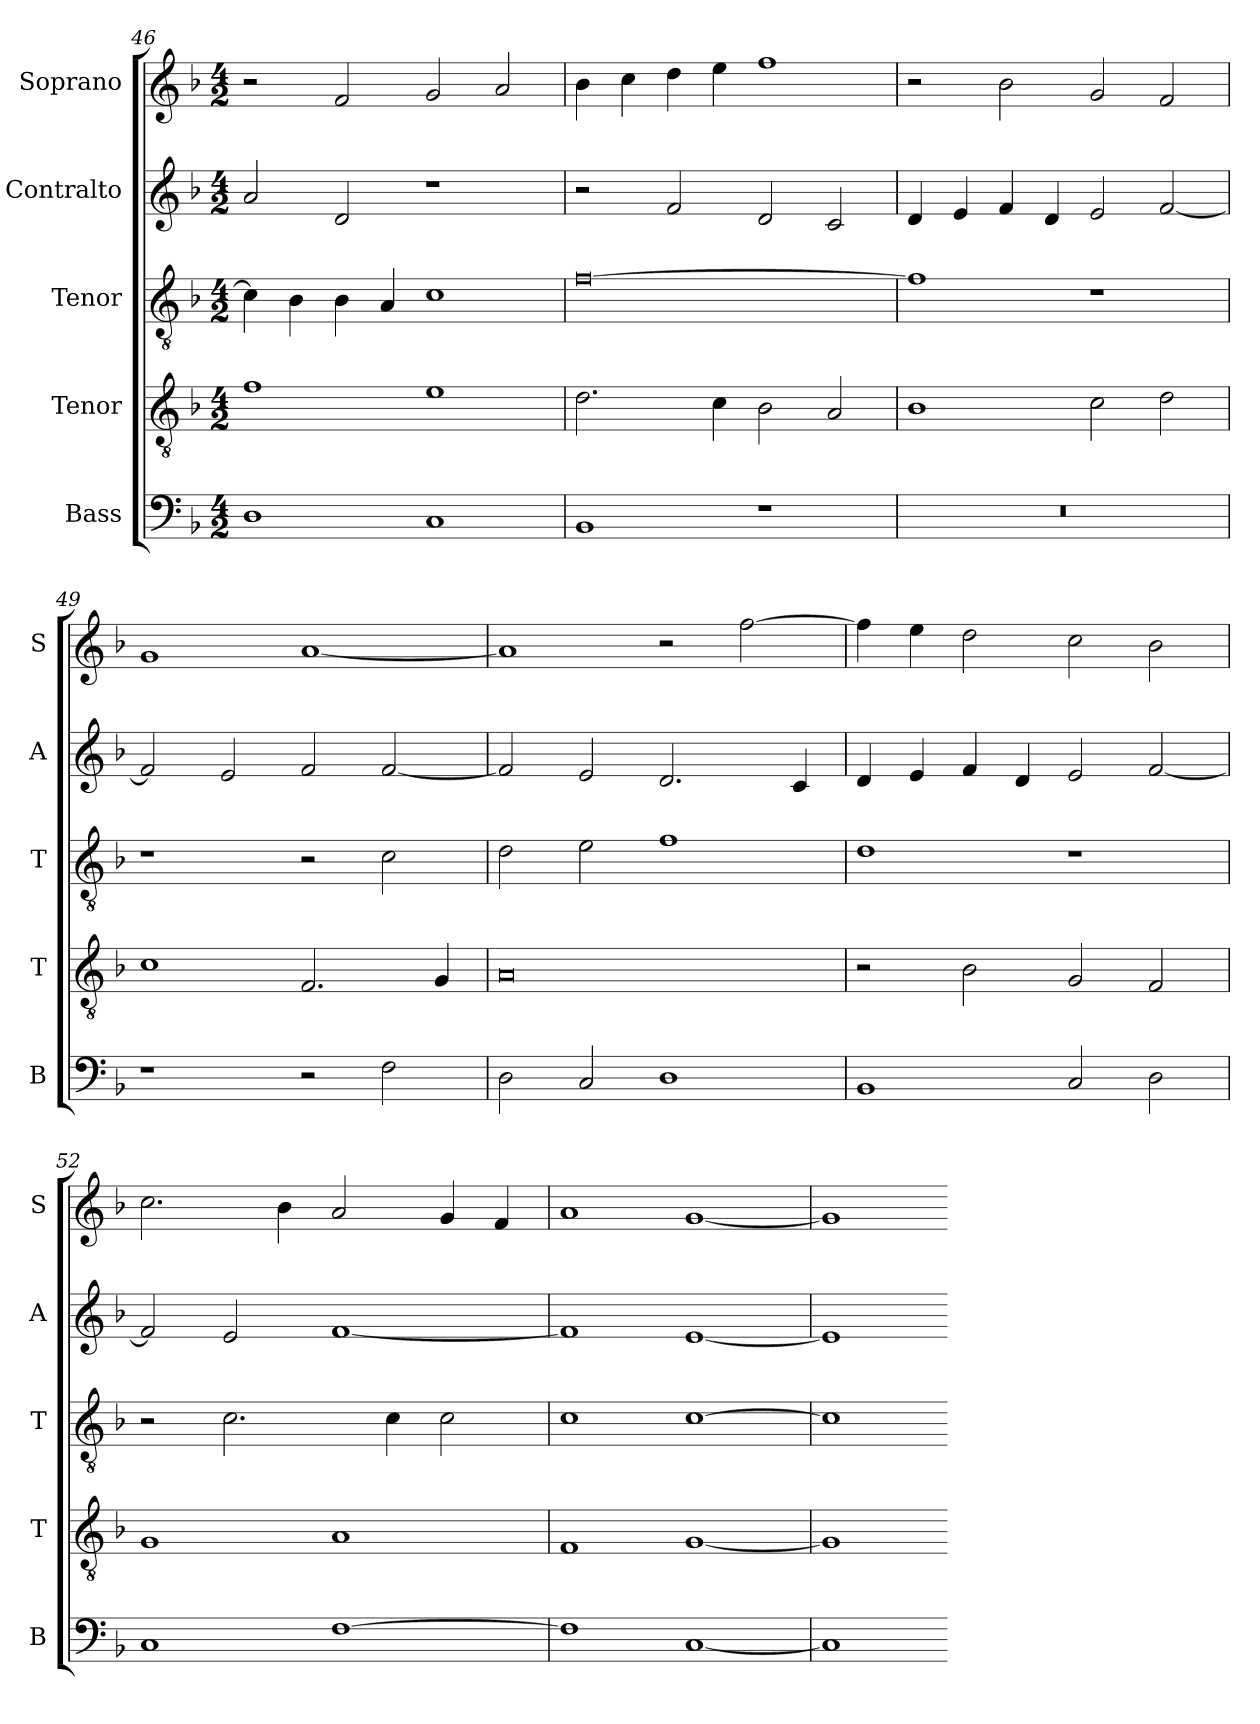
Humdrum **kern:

**kern	**kern	**kern	**kern	**kern
*part5	*part4	*part3	*part2	*part1
*staff5	*staff4	*staff3	*staff2	*staff1
*I"Bass	*I"Tenor	*I"Tenor	*I"Contralto	*I"Soprano
*I'B	*I'T	*I'T	*I'A	*I'S
*clefF4	*clefGv2	*clefGv2	*clefG2	*clefG2
*k[b-]	*k[b-]	*k[b-]	*k[b-]	*k[b-]
*F:ion	*F:ion	*F:ion	*F:ion	*F:ion
*M4/2	*M4/2	*M4/2	*M4/2	*M4/2
=46	=46	=46	=46	=46
1D	1f	4c]	2a	2r
.	.	4B-	.	.
.	.	4B-	2d	2f
.	.	4A	.	.
1C	1e	1c	1r	2g
.	.	.	.	2a
=47	=47	=47	=47	=47
1BB-	2.d	[0f	2r	4b-
.	.	.	.	4cc
.	.	.	2f	4dd
.	4c	.	.	4ee
1r	2B-	.	2d	1ff
.	2A	.	2c	.
=48	=48	=48	=48	=48
0r	1B-	1f]	4d	2r
.	.	.	4e	.
.	.	.	4f	2b-
.	.	.	4d	.
.	2c	1r	2e	2g
.	2d	.	[2f	2f
=49	=49	=49	=49	=49
1r	1c	1r	2f]	1g
.	.	.	2e	.
2r	2.F	2r	2f	[1a
2F	.	2c	[2f	.
.	4G	.	.	.
=50	=50	=50	=50	=50
2D	0A	2d	2f]	1a]
2C	.	2e	2e	.
1D	.	1f	2.d	2r
.	.	.	.	[2ff
.	.	.	4c	.
=51	=51	=51	=51	=51
1BB-	2r	1d	4d	4ff]
.	.	.	4e	4ee
.	2B-	.	4f	2dd
.	.	.	4d	.
2C	2G	1r	2e	2cc
2D	2F	.	[2f	2b-
=52	=52	=52	=52	=52
1C	1G	2r	2f]	2.cc
.	.	2.c	2e	.
.	.	.	.	4b-
[1F	1A	.	[1f	2a
.	.	4c	.	.
.	.	2c	.	4g
.	.	.	.	4f
=53	=53	=53	=53	=53
1F]	1F	1c	1f]	1a
[1C	[1G	[1c	[1e	[1g
=54	=54	=54	=54	=54
1C]	1G]	1c]	1e]	1g]
=-	=-	=-	=-	=-
*-	*-	*-	*-	*-
